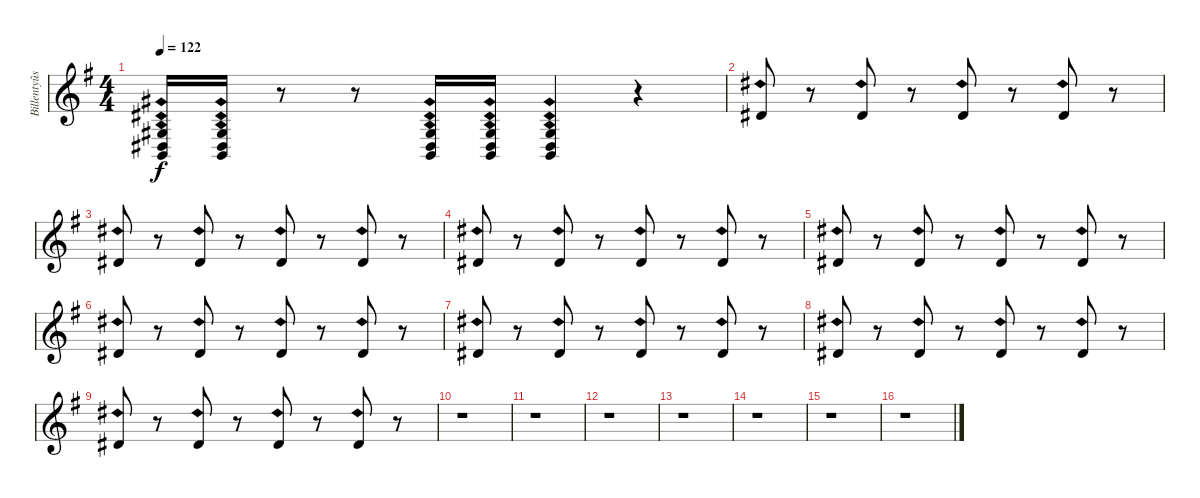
\track ("Billentyûs (Mats Olausson)" "Billentyûs") {instrument drawbarorgan}
\staff {score}
\tuning (E4 B3 G3 D3 A2 E2) {hide}
\ts (4 4)
\tempo 122
\clef g2
\ks g
(1.3{ph 12} 1.4{ph 12} 2.5{ph 12}).16{dy f} (1.3{ph 12} 1.4{ph 12} 2.5{ph 12}).16 r.8 r.8 (1.3{ph 12} 1.4{ph 12} 2.5{ph 12}).16 (1.3{ph 12} 1.4{ph 12} 2.5{ph 12}).16 (1.3{ph 12} 1.4{ph 12} 2.5{ph 12}).4 r.4 |
4.2{ph 12}.8{volume 8 instrument stringensemble1} r.8 4.2{ph 12}.8 r.8 4.2{ph 12}.8 r.8 4.2{ph 12}.8 r.8 |
4.2{ph 12}.8 r.8 4.2{ph 12}.8 r.8 4.2{ph 12}.8 r.8 4.2{ph 12}.8 r.8 |
4.2{ph 12}.8 r.8 4.2{ph 12}.8 r.8 4.2{ph 12}.8 r.8 4.2{ph 12}.8 r.8 |
4.2{ph 12}.8 r.8 4.2{ph 12}.8 r.8 4.2{ph 12}.8 r.8 4.2{ph 12}.8 r.8 |
4.2{ph 12}.8 r.8 4.2{ph 12}.8 r.8 4.2{ph 12}.8 r.8 4.2{ph 12}.8 r.8 |
4.2{ph 12}.8 r.8 4.2{ph 12}.8 r.8 4.2{ph 12}.8 r.8 4.2{ph 12}.8 r.8 |
4.2{ph 12}.8 r.8 4.2{ph 12}.8 r.8 4.2{ph 12}.8 r.8 4.2{ph 12}.8 r.8 |
4.2{ph 12}.8 r.8 4.2{ph 12}.8 r.8 4.2{ph 12}.8 r.8 4.2{ph 12}.8 r.8 |
r.1 |
r.1 |
r.1 |
r.1 |
r.1 |
r.1 |
r.1
